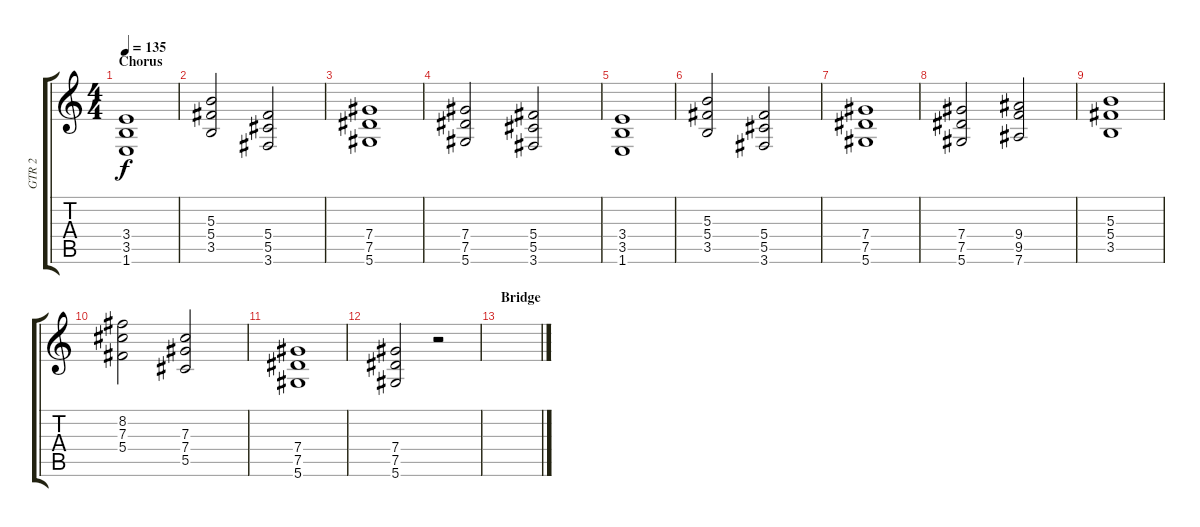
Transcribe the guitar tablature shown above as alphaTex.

\track ("GTR 2" "GTR 2") {instrument distortionguitar}
\staff {score tabs}
\tuning (Eb4 Bb3 Gb3 Db3 Ab2 Eb2) {hide}
\ts (4 4)
\section ("" "Chorus")
\tempo 135
\clef g2
\ks c
(3.4 3.5 1.6).1{dy f} |
(5.3 5.4 3.5).2 (5.4 5.5 3.6).2 |
(7.4 7.5 5.6).1 |
(7.4 7.5 5.6).2 (5.4 5.5 3.6).2 |
(3.4 3.5 1.6).1 |
(5.3 5.4 3.5).2 (5.4 5.5 3.6).2 |
(7.4 7.5 5.6).1 |
(7.4 7.5 5.6).2 (9.4 9.5 7.6).2 |
(5.3 5.4 3.5).1 |
(8.2 7.3 5.4).2 (7.3 7.4 5.5).2 |
(7.4 7.5 5.6).1 |
(7.4 7.5 5.6).2 r.2 |
\section ("" "Bridge")
